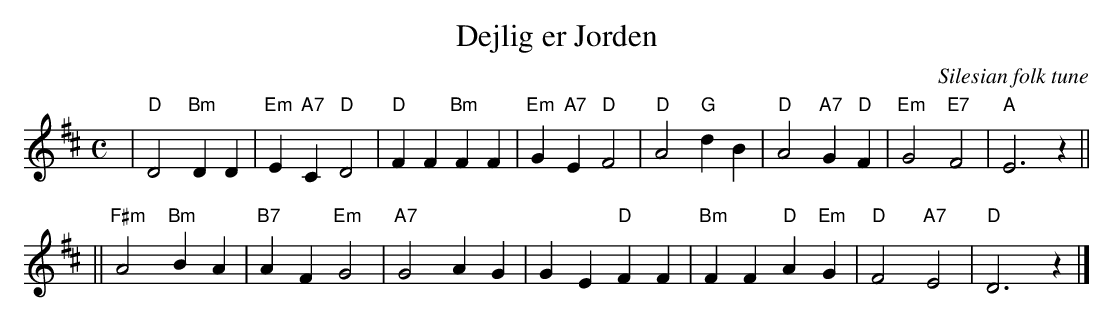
X:1
T: Dejlig er Jorden
O: Silesian folk tune
M: C
L: 1/4
K: D
| "D"D2 "Bm"D D \
| "Em"E "A7"C "D"D2 \
| "D"F F "Bm"F F \
| "Em"G "A7"E "D"F2 \
| "D"A2 "G"d B \
| "D"A2 "A7"G "D"F \
| "Em"G2 "E7"F2 \
| "A"E3 z ||
|| "F#m"A2 "Bm"B A \
| "B7"A F "Em"G2 \
| "A7"G2 A G \
| G E "D"F F \
| "Bm"F F "D"A "Em"G \
|  "D"F2 "A7"E2 \
| "D"D3 z |]
